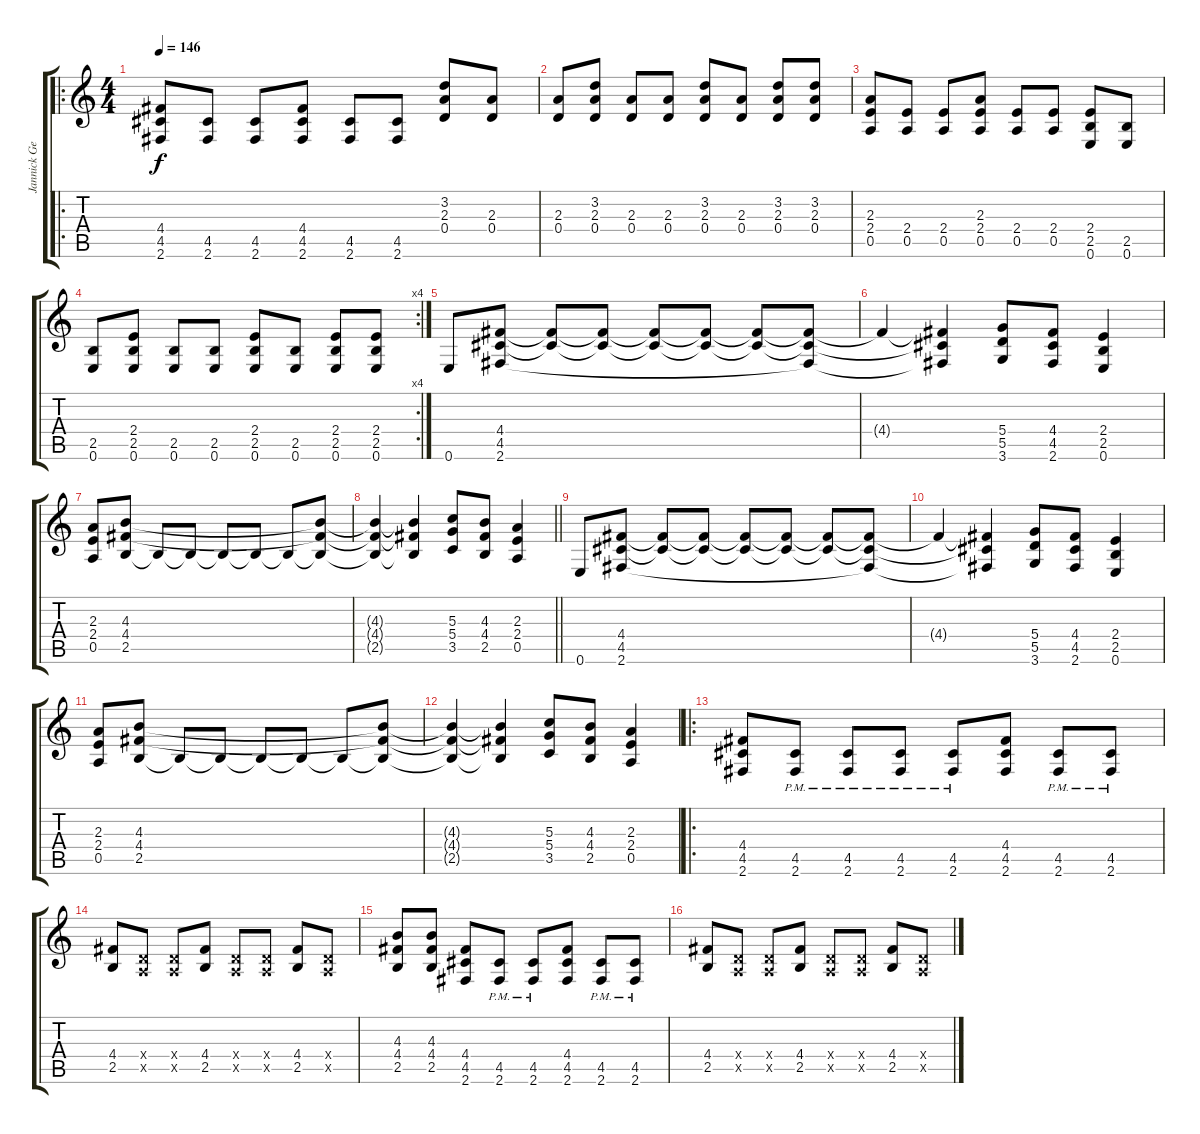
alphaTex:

\track ("Jannick Gers" "Jannick Ge") {instrument distortionguitar}
\staff {score tabs}
\tuning (E4 B3 G3 D3 A2 E2) {hide}
\ro
\ts (4 4)
\tempo 146
\clef g2
\ks c
(4.4 4.5 2.6).8{dy f} (4.5 2.6).8 (4.5 2.6).8 (4.4 4.5 2.6).8 (4.5 2.6).8 (4.5 2.6).8 (3.2 2.3 0.4).8 (2.3 0.4).8 |
(2.3 0.4).8 (3.2 2.3 0.4).8 (2.3 0.4).8 (2.3 0.4).8 (3.2 2.3 0.4).8 (2.3 0.4).8 (3.2 2.3 0.4).8 (3.2 2.3 0.4).8 |
(2.3 2.4 0.5).8 (2.4 0.5).8 (2.4 0.5).8 (2.3 2.4 0.5).8 (2.4 0.5).8 (2.4 0.5).8 (2.4 2.5 0.6).8 (2.5 0.6).8 |
\rc 4
(2.5 0.6).8 (2.4 2.5 0.6).8 (2.5 0.6).8 (2.5 0.6).8 (2.4 2.5 0.6).8 (2.5 0.6).8 (2.4 2.5 0.6).8 (2.4 2.5 0.6).8 |
0.6.8 (4.4 4.5 2.6).8 (4.4{t} 4.5{t}).8 (4.4{t} 4.5{t}).8 (4.4{t} 4.5{t}).8 (4.4{t} 4.5{t}).8 (4.4{t} 4.5{t}).8 (4.4{t} 4.5{t} 2.6{t}).8 |
4.4{t}.4 (4.4{t} 4.5{t} 2.6{t}).4 (5.4 5.5 3.6).8 (4.4 4.5 2.6).8 (2.4 2.5 0.6).4 |
(2.3 2.4 0.5).8 (4.3 4.4 2.5).8 2.5{t}.8 2.5{t}.8 2.5{t}.8 2.5{t}.8 2.5{t}.8 (4.3{t} 4.4{t} 2.5{t}).8 |
\barLineRight lightlight
(4.3{t} 4.4{t} 2.5{t}).4 (4.3{t} 4.4{t} 2.5{t}).4 (5.3 5.4 3.5).8 (4.3 4.4 2.5).8 (2.3 2.4 0.5).4 |
0.6.8 (4.4 4.5 2.6).8 (4.4{t} 4.5{t}).8 (4.4{t} 4.5{t}).8 (4.4{t} 4.5{t}).8 (4.4{t} 4.5{t}).8 (4.4{t} 4.5{t}).8 (4.4{t} 4.5{t} 2.6{t}).8 |
4.4{t}.4 (4.4{t} 4.5{t} 2.6{t}).4 (5.4 5.5 3.6).8 (4.4 4.5 2.6).8 (2.4 2.5 0.6).4 |
(2.3 2.4 0.5).8 (4.3 4.4 2.5).8 2.5{t}.8 2.5{t}.8 2.5{t}.8 2.5{t}.8 2.5{t}.8 (4.3{t} 4.4{t} 2.5{t}).8 |
(4.3{t} 4.4{t} 2.5{t}).4 (4.3{t} 4.4{t} 2.5{t}).4 (5.3 5.4 3.5).8 (4.3 4.4 2.5).8 (2.3 2.4 0.5).4 |
\ro
(4.4 4.5 2.6).8 (4.5{pm} 2.6{pm}).8 (4.5{pm} 2.6{pm}).8 (4.5{pm} 2.6{pm}).8 (4.5{pm} 2.6{pm}).8 (4.4 4.5 2.6).8 (4.5{pm} 2.6{pm}).8 (4.5{pm} 2.6{pm}).8 |
(4.4 2.5).8 (0.4{x} 0.5{x}).8 (0.4{x} 0.5{x}).8 (4.4 2.5).8 (0.4{x} 0.5{x}).8 (0.4{x} 0.5{x}).8 (4.4 2.5).8 (0.4{x} 0.5{x}).8 |
(4.3 4.4 2.5).8 (4.3 4.4 2.5).8 (4.4 4.5 2.6).8 (4.5{pm} 2.6{pm}).8 (4.5{pm} 2.6{pm}).8 (4.4 4.5 2.6).8 (4.5{pm} 2.6{pm}).8 (4.5{pm} 2.6{pm}).8 |
(4.4 2.5).8 (0.4{x} 0.5{x}).8 (0.4{x} 0.5{x}).8 (4.4 2.5).8 (0.4{x} 0.5{x}).8 (0.4{x} 0.5{x}).8 (4.4 2.5).8 (0.4{x} 0.5{x}).8
